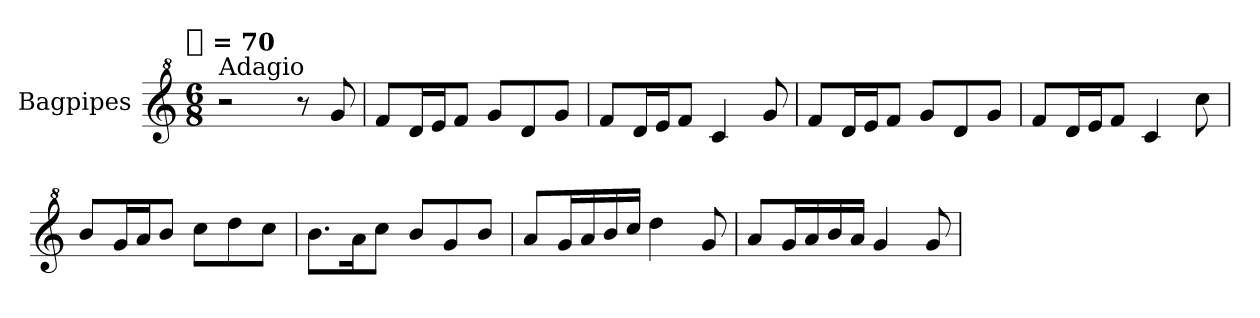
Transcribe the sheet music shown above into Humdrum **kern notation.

**kern
*part1
*staff1
*I"Bagpipes
*I'Bag
*clefG^2
*k[]
!!LO:TX:omd:t=[quarter] = 70
*M6/8
*MM70
=1
!LO:TX:a:t=Adagio
2r
8r
8gg
=
8ffL
16ddL
16eeJ
8ffJ
8ggL
8dd
8ggJ
=
8ffL
16ddL
16eeJ
8ffJ
4cc
8gg
=
8ffL
16ddL
16eeJ
8ffJ
8ggL
8dd
8ggJ
=
8ffL
16ddL
16eeJ
8ffJ
4cc
8ccc
=
8bbL
16ggL
16aaJ
8bbJ
8cccL
8ddd
8cccJ
=
8.bbL
16aaK
8cccJ
8bbL
8gg
8bbJ
=
8aaL
16ggL
16aa
16bb
16cccJJ
4ddd
8gg
=
8aaL
16ggL
16aa
16bb
16aaJJ
4gg
8gg
=
*-
